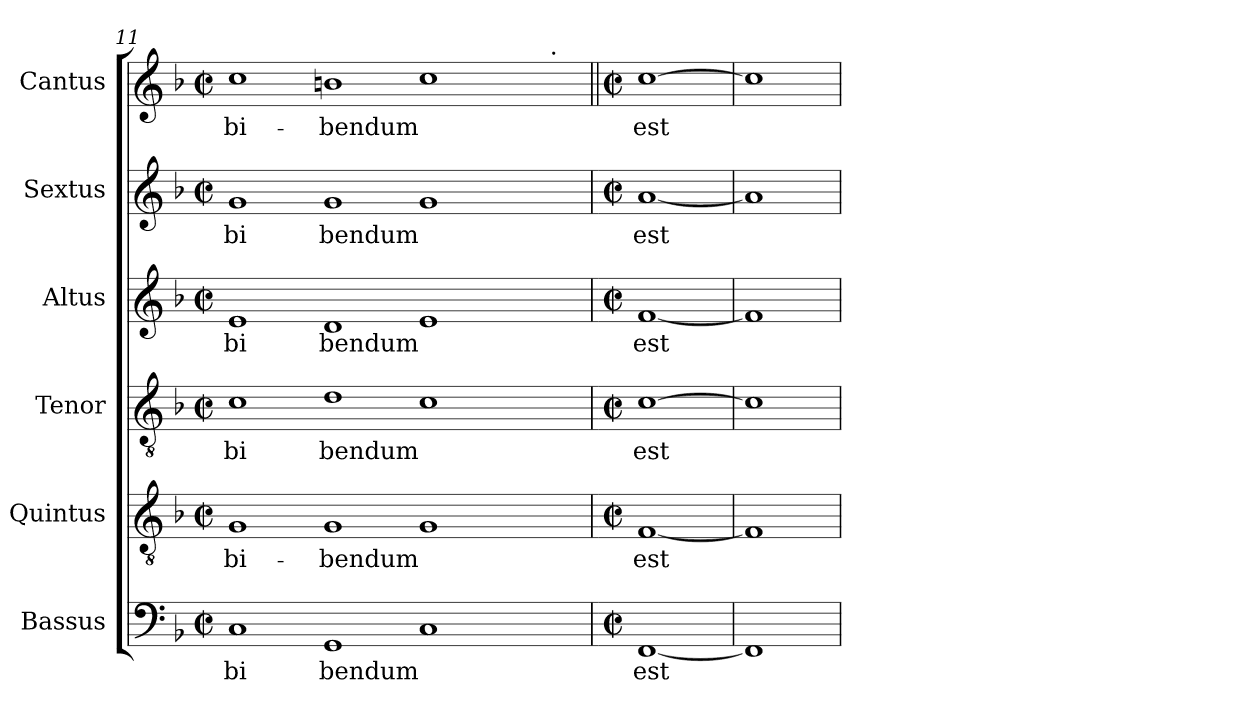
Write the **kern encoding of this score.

**kern	**text	**kern	**text	**kern	**text	**kern	**text	**kern	**text	**kern	**text
*part6	*part6	*part5	*part5	*part4	*part4	*part3	*part3	*part2	*part2	*part1	*part1
*staff6	*staff6	*staff5	*staff5	*staff4	*staff4	*staff3	*staff3	*staff2	*staff2	*staff1	*staff1
*I"Bassus	*	*I"Quintus	*	*I"Tenor	*	*I"Altus	*	*I"Sextus	*	*I"Cantus	*
*clefF4	*	*clefGv2	*	*clefGv2	*	*clefG2	*	*clefG2	*	*clefG2	*
*k[b-]	*	*k[b-]	*	*k[b-]	*	*k[b-]	*	*k[b-]	*	*k[b-]	*
*F:	*	*F:	*	*F:	*	*F:	*	*F:	*	*F:	*
*M2/2	*	*M2/2	*	*M2/2	*	*M2/2	*	*M2/2	*	*M2/2	*
*met(c|)	*	*met(c|)	*	*met(c|)	*	*met(c|)	*	*met(c|)	*	*met(c|)	*
=11	=11	=11	=11	=11	=11	=11	=11	=11	=11	=11	=11
!	!LO:LY:b:cj	!	!LO:LY:b:cj	!	!LO:LY:b:cj	!	!LO:LY:b:cj	!	!LO:LY:b:cj	!	!LO:LY:b:cj
*	*	*	*	*	*	*	*	*	*	*^	*
1C	bi	1G	bi-	1c	bi	1e	bi	1g	bi	1cc	1ryy	bi-
!	!LO:LY:b	!	!LO:LY:b	!	!LO:LY:b	!	!LO:LY:b	!	!LO:LY:b	!	!	!LO:LY:b
1GG	bendum	1G	-bendum	1d	bendum	1d	bendum	1g	bendum	1bn	1ryy	-bendum
1C	.	1G	.	1c	.	1e	.	1g	.	1cc	2ryy	.
.	.	.	.	.	.	.	.	.	.	.	4ryy	.
.	.	.	.	.	.	.	.	.	.	.	16ryy	.
.	.	.	.	.	.	.	.	.	.	.	64ryy	.
!	!	!	!	!	!	!	!	!	!	!	!LO:TX:a:t=.	!
.	.	.	.	.	.	.	.	.	.	.	8ryy	.
.	.	.	.	.	.	.	.	.	.	.	32.ryy	.
*	*	*	*	*	*	*	*	*	*	*v	*v	*
=12	=12||	=12	=12||	=12	=12||	=12	=12||	=12	=12||	=12||	=12||
*M2/2	*	*M2/2	*	*M2/2	*	*M2/2	*	*M2/2	*	*M2/2	*
*met(c|)	*	*met(c|)	*	*met(c|)	*	*met(c|)	*	*met(c|)	*	*met(c|)	*
*	*	*	*	*	*	*	*	*	*	*^	*
!	!LO:LY:b:cj	!	!LO:LY:b:cj	!	!LO:LY:b:cj	!	!LO:LY:b:cj	!	!LO:LY:b:cj	!	!	!LO:LY:b:cj
*	*	*	*	*	*	*	*	*	*	*v	*v	*
[1FF	est	[1F	est	[1c	est	[1f	est	[1a	est	[1cc	est
=13	=13	=13	=13	=13	=13	=13	=13	=13	=13	=13	=13
1FF]	.	1F]	.	1c]	.	1f]	.	1a]	.	1cc]	.
=	=	=	=	=	=	=	=	=	=	=	=
*-	*-	*-	*-	*-	*-	*-	*-	*-	*-	*-	*-
